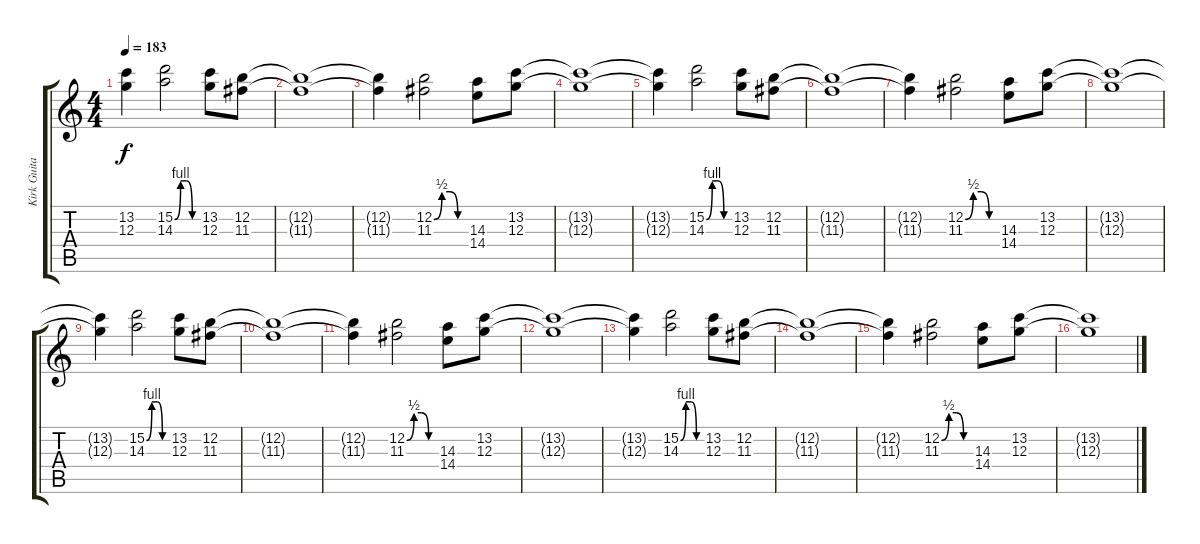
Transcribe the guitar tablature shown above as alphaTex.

\track ("Kirk Guitar 2" "Kirk Guita") {instrument distortionguitar}
\staff {score tabs}
\tuning (E4 B3 G3 D3 A2 E2) {hide}
\ts (4 4)
\tempo 183
\clef g2
\ks c
(13.2{t} 12.3{t}).4{dy f} (15.2{be (custom 0 0 15 4 30 4 45 0 60 0)} 14.3).2 (13.2 12.3).8 (12.2 11.3).8 |
(12.2{t} 11.3{t}).1 |
(12.2{t} 11.3{t}).4 (12.2{be (custom 0 0 15 2 30 2 45 0 60 0)} 11.3).2 (14.3 14.4).8 (13.2 12.3).8 |
(13.2{t} 12.3{t}).1 |
(13.2{t} 12.3{t}).4 (15.2{be (custom 0 0 15 4 30 4 45 0 60 0)} 14.3).2 (13.2 12.3).8 (12.2 11.3).8 |
(12.2{t} 11.3{t}).1 |
(12.2{t} 11.3{t}).4 (12.2{be (custom 0 0 15 2 30 2 45 0 60 0)} 11.3).2 (14.3 14.4).8 (13.2 12.3).8 |
(13.2{t} 12.3{t}).1 |
(13.2{t} 12.3{t}).4 (15.2{be (custom 0 0 15 4 30 4 45 0 60 0)} 14.3).2 (13.2 12.3).8 (12.2 11.3).8 |
(12.2{t} 11.3{t}).1 |
(12.2{t} 11.3{t}).4 (12.2{be (custom 0 0 15 2 30 2 45 0 60 0)} 11.3).2 (14.3 14.4).8 (13.2 12.3).8 |
(13.2{t} 12.3{t}).1 |
(13.2{t} 12.3{t}).4 (15.2{be (custom 0 0 15 4 30 4 45 0 60 0)} 14.3).2 (13.2 12.3).8 (12.2 11.3).8 |
(12.2{t} 11.3{t}).1 |
(12.2{t} 11.3{t}).4 (12.2{be (custom 0 0 15 2 30 2 45 0 60 0)} 11.3).2 (14.3 14.4).8 (13.2 12.3).8 |
(13.2{t} 12.3{t}).1
